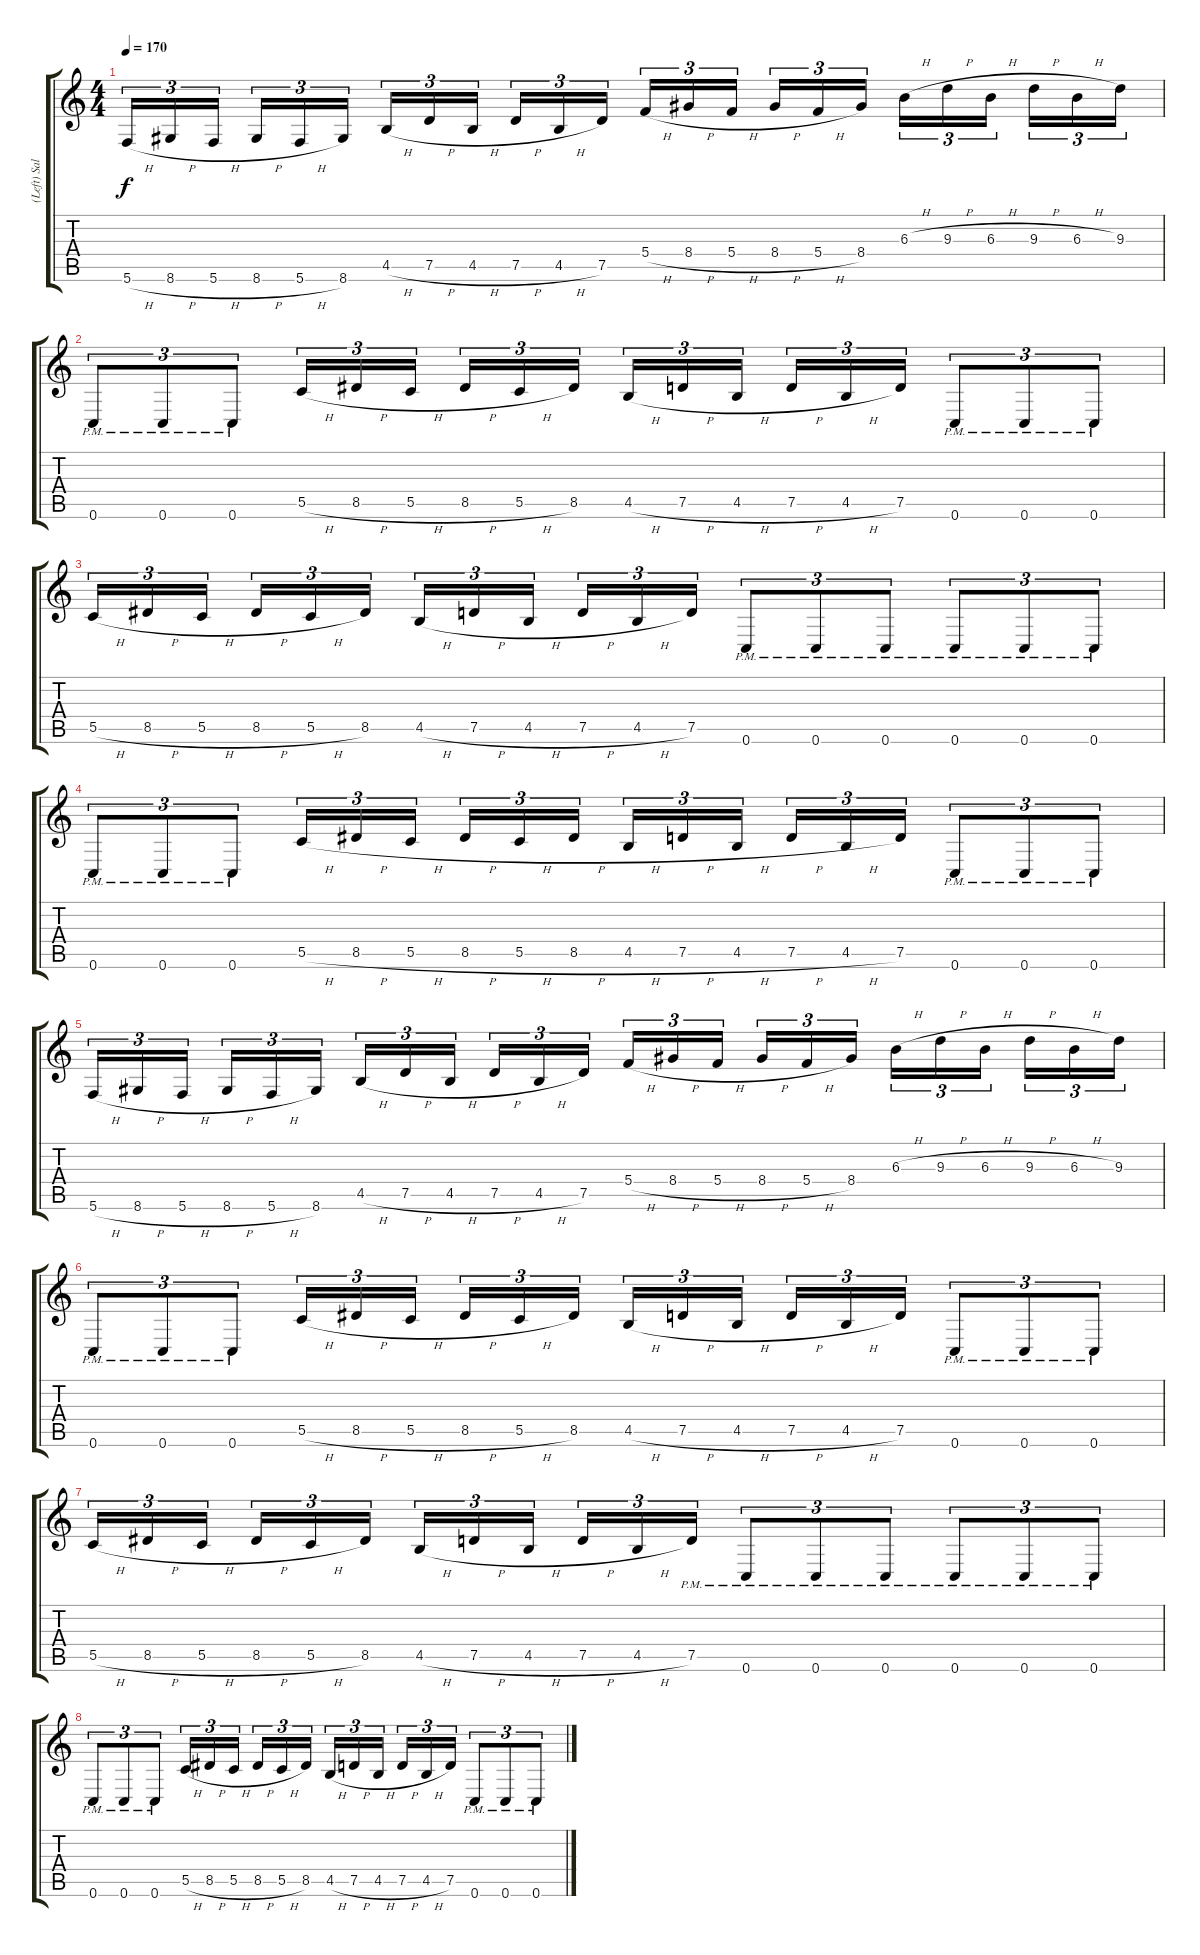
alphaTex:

\track ("(Left) Sal" "(Left) Sal") {instrument distortionguitar}
\staff {score tabs}
\tuning (D4 A3 F3 C3 G2 C2) {hide}
\ts (4 4)
\tempo 170
\clef g2
\ks c
5.6{h}.16{tu (3 2) dy f} 8.6{h}.16{tu (3 2)} 5.6{h}.16{tu (3 2) beam splitsecondary} 8.6{h}.16{tu (3 2)} 5.6{h}.16{tu (3 2)} 8.6.16{tu (3 2)} 4.5{h}.16{tu (3 2)} 7.5{h}.16{tu (3 2)} 4.5{h}.16{tu (3 2) beam splitsecondary} 7.5{h}.16{tu (3 2)} 4.5{h}.16{tu (3 2)} 7.5.16{tu (3 2)} 5.4{h}.16{tu (3 2)} 8.4{h}.16{tu (3 2)} 5.4{h}.16{tu (3 2) beam splitsecondary} 8.4{h}.16{tu (3 2)} 5.4{h}.16{tu (3 2)} 8.4.16{tu (3 2)} 6.3{h}.16{tu (3 2)} 9.3{h}.16{tu (3 2)} 6.3{h}.16{tu (3 2) beam splitsecondary} 9.3{h}.16{tu (3 2)} 6.3{h}.16{tu (3 2)} 9.3.16{tu (3 2)} |
0.6{pm}.8{tu (3 2)} 0.6{pm}.8{tu (3 2)} 0.6{pm}.8{tu (3 2)} 5.5{h}.16{tu (3 2)} 8.5{h}.16{tu (3 2)} 5.5{h}.16{tu (3 2) beam splitsecondary} 8.5{h}.16{tu (3 2)} 5.5{h}.16{tu (3 2)} 8.5.16{tu (3 2)} 4.5{h}.16{tu (3 2)} 7.5{h}.16{tu (3 2)} 4.5{h}.16{tu (3 2) beam splitsecondary} 7.5{h}.16{tu (3 2)} 4.5{h}.16{tu (3 2)} 7.5.16{tu (3 2)} 0.6{pm}.8{tu (3 2)} 0.6{pm}.8{tu (3 2)} 0.6{pm}.8{tu (3 2)} |
5.5{h}.16{tu (3 2)} 8.5{h}.16{tu (3 2)} 5.5{h}.16{tu (3 2) beam splitsecondary} 8.5{h}.16{tu (3 2)} 5.5{h}.16{tu (3 2)} 8.5.16{tu (3 2)} 4.5{h}.16{tu (3 2)} 7.5{h}.16{tu (3 2)} 4.5{h}.16{tu (3 2) beam splitsecondary} 7.5{h}.16{tu (3 2)} 4.5{h}.16{tu (3 2)} 7.5.16{tu (3 2)} 0.6{pm}.8{tu (3 2)} 0.6{pm}.8{tu (3 2)} 0.6{pm}.8{tu (3 2)} 0.6{pm}.8{tu (3 2)} 0.6{pm}.8{tu (3 2)} 0.6{pm}.8{tu (3 2)} |
0.6{pm}.8{tu (3 2)} 0.6{pm}.8{tu (3 2)} 0.6{pm}.8{tu (3 2)} 5.5{h}.16{tu (3 2)} 8.5{h}.16{tu (3 2)} 5.5{h}.16{tu (3 2) beam splitsecondary} 8.5{h}.16{tu (3 2)} 5.5{h}.16{tu (3 2)} 8.5{h}.16{tu (3 2)} 4.5{h}.16{tu (3 2)} 7.5{h}.16{tu (3 2)} 4.5{h}.16{tu (3 2) beam splitsecondary} 7.5{h}.16{tu (3 2)} 4.5{h}.16{tu (3 2)} 7.5.16{tu (3 2)} 0.6{pm}.8{tu (3 2)} 0.6{pm}.8{tu (3 2)} 0.6{pm}.8{tu (3 2)} |
5.6{h}.16{tu (3 2)} 8.6{h}.16{tu (3 2)} 5.6{h}.16{tu (3 2) beam splitsecondary} 8.6{h}.16{tu (3 2)} 5.6{h}.16{tu (3 2)} 8.6.16{tu (3 2)} 4.5{h}.16{tu (3 2)} 7.5{h}.16{tu (3 2)} 4.5{h}.16{tu (3 2) beam splitsecondary} 7.5{h}.16{tu (3 2)} 4.5{h}.16{tu (3 2)} 7.5.16{tu (3 2)} 5.4{h}.16{tu (3 2)} 8.4{h}.16{tu (3 2)} 5.4{h}.16{tu (3 2) beam splitsecondary} 8.4{h}.16{tu (3 2)} 5.4{h}.16{tu (3 2)} 8.4.16{tu (3 2)} 6.3{h}.16{tu (3 2)} 9.3{h}.16{tu (3 2)} 6.3{h}.16{tu (3 2) beam splitsecondary} 9.3{h}.16{tu (3 2)} 6.3{h}.16{tu (3 2)} 9.3.16{tu (3 2)} |
0.6{pm}.8{tu (3 2)} 0.6{pm}.8{tu (3 2)} 0.6{pm}.8{tu (3 2)} 5.5{h}.16{tu (3 2)} 8.5{h}.16{tu (3 2)} 5.5{h}.16{tu (3 2) beam splitsecondary} 8.5{h}.16{tu (3 2)} 5.5{h}.16{tu (3 2)} 8.5.16{tu (3 2)} 4.5{h}.16{tu (3 2)} 7.5{h}.16{tu (3 2)} 4.5{h}.16{tu (3 2) beam splitsecondary} 7.5{h}.16{tu (3 2)} 4.5{h}.16{tu (3 2)} 7.5.16{tu (3 2)} 0.6{pm}.8{tu (3 2)} 0.6{pm}.8{tu (3 2)} 0.6{pm}.8{tu (3 2)} |
5.5{h}.16{tu (3 2)} 8.5{h}.16{tu (3 2)} 5.5{h}.16{tu (3 2) beam splitsecondary} 8.5{h}.16{tu (3 2)} 5.5{h}.16{tu (3 2)} 8.5.16{tu (3 2)} 4.5{h}.16{tu (3 2)} 7.5{h}.16{tu (3 2)} 4.5{h}.16{tu (3 2) beam splitsecondary} 7.5{h}.16{tu (3 2)} 4.5{h}.16{tu (3 2)} 7.5{pm}.16{tu (3 2)} 0.6{pm}.8{tu (3 2)} 0.6{pm}.8{tu (3 2)} 0.6{pm}.8{tu (3 2)} 0.6{pm}.8{tu (3 2)} 0.6{pm}.8{tu (3 2)} 0.6{pm}.8{tu (3 2)} |
0.6{pm}.8{tu (3 2)} 0.6{pm}.8{tu (3 2)} 0.6{pm}.8{tu (3 2)} 5.5{h}.16{tu (3 2)} 8.5{h}.16{tu (3 2)} 5.5{h}.16{tu (3 2) beam splitsecondary} 8.5{h}.16{tu (3 2)} 5.5{h}.16{tu (3 2)} 8.5.16{tu (3 2)} 4.5{h}.16{tu (3 2)} 7.5{h}.16{tu (3 2)} 4.5{h}.16{tu (3 2) beam splitsecondary} 7.5{h}.16{tu (3 2)} 4.5{h}.16{tu (3 2)} 7.5.16{tu (3 2)} 0.6{pm}.8{tu (3 2)} 0.6{pm}.8{tu (3 2)} 0.6{pm}.8{tu (3 2)}
